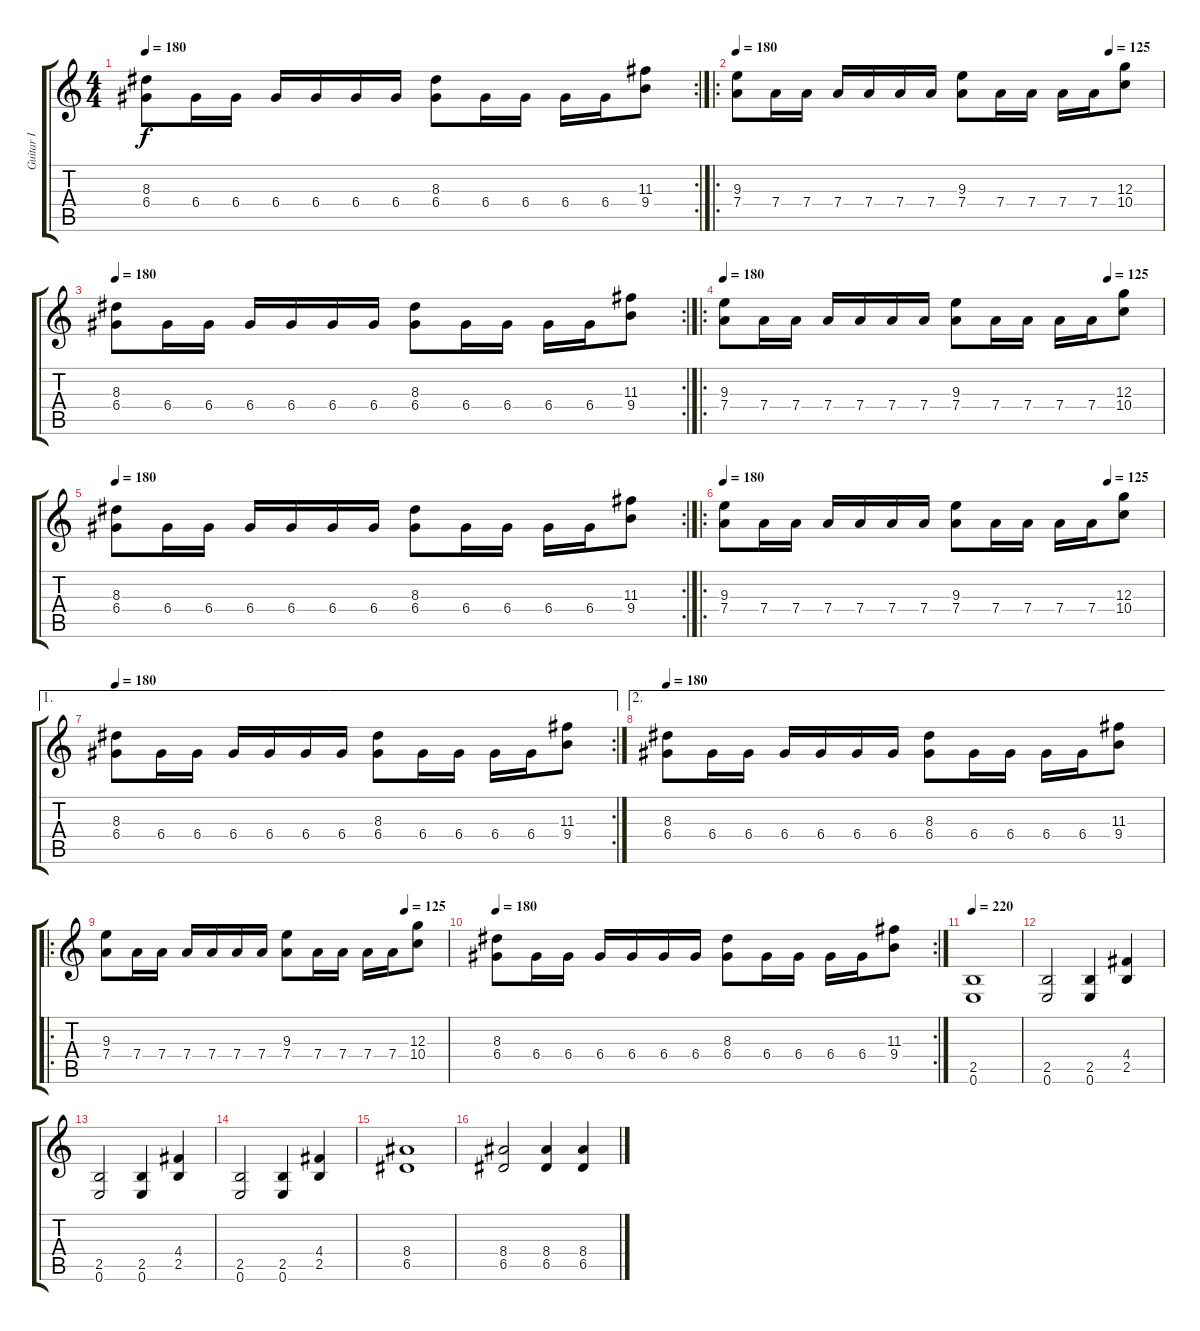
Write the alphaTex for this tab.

\track ("Guitar I" "Guitar I") {instrument distortionguitar}
\staff {score tabs}
\tuning (E4 B3 G3 D3 A2 E2) {hide}
\rc 2
\ts (4 4)
\tempo 180
\clef g2
\ks c
(8.3 6.4).8{dy f} 6.4.16 6.4.16 6.4.16 6.4.16 6.4.16 6.4.16 (8.3 6.4).8 6.4.16 6.4.16 6.4.16 6.4.16 (11.3 9.4).8 |
\ro
\tempo 180
\tempo (125 0.875)
(9.3 7.4).8 7.4.16 7.4.16 7.4.16 7.4.16 7.4.16 7.4.16 (9.3 7.4).8 7.4.16 7.4.16 7.4.16 7.4.16 (12.3 10.4).8 |
\rc 2
\tempo 180
(8.3 6.4).8 6.4.16 6.4.16 6.4.16 6.4.16 6.4.16 6.4.16 (8.3 6.4).8 6.4.16 6.4.16 6.4.16 6.4.16 (11.3 9.4).8 |
\ro
\tempo 180
\tempo (125 0.875)
(9.3 7.4).8 7.4.16 7.4.16 7.4.16 7.4.16 7.4.16 7.4.16 (9.3 7.4).8 7.4.16 7.4.16 7.4.16 7.4.16 (12.3 10.4).8 |
\rc 2
\tempo 180
(8.3 6.4).8 6.4.16 6.4.16 6.4.16 6.4.16 6.4.16 6.4.16 (8.3 6.4).8 6.4.16 6.4.16 6.4.16 6.4.16 (11.3 9.4).8 |
\ro
\tempo 180
\tempo (125 0.875)
(9.3 7.4).8 7.4.16 7.4.16 7.4.16 7.4.16 7.4.16 7.4.16 (9.3 7.4).8 7.4.16 7.4.16 7.4.16 7.4.16 (12.3 10.4).8 |
\ae 1
\rc 2
\tempo 180
(8.3 6.4).8 6.4.16 6.4.16 6.4.16 6.4.16 6.4.16 6.4.16 (8.3 6.4).8 6.4.16 6.4.16 6.4.16 6.4.16 (11.3 9.4).8 |
\ae 2
\tempo 180
(8.3 6.4).8 6.4.16 6.4.16 6.4.16 6.4.16 6.4.16 6.4.16 (8.3 6.4).8 6.4.16 6.4.16 6.4.16 6.4.16 (11.3 9.4).8 |
\ro
\tempo (125 0.875)
(9.3 7.4).8 7.4.16 7.4.16 7.4.16 7.4.16 7.4.16 7.4.16 (9.3 7.4).8 7.4.16 7.4.16 7.4.16 7.4.16 (12.3 10.4).8 |
\rc 2
\tempo 180
(8.3 6.4).8 6.4.16 6.4.16 6.4.16 6.4.16 6.4.16 6.4.16 (8.3 6.4).8 6.4.16 6.4.16 6.4.16 6.4.16 (11.3 9.4).8 |
\tempo 250
\tempo 220
(2.5 0.6).1 |
(2.5 0.6).2 (2.5 0.6).4 (4.4 2.5).4 |
(2.5 0.6).2 (2.5 0.6).4 (4.4 2.5).4 |
(2.5 0.6).2 (2.5 0.6).4 (4.4 2.5).4 |
(8.4 6.5).1 |
(8.4 6.5).2 (8.4 6.5).4 (8.4 6.5).4
